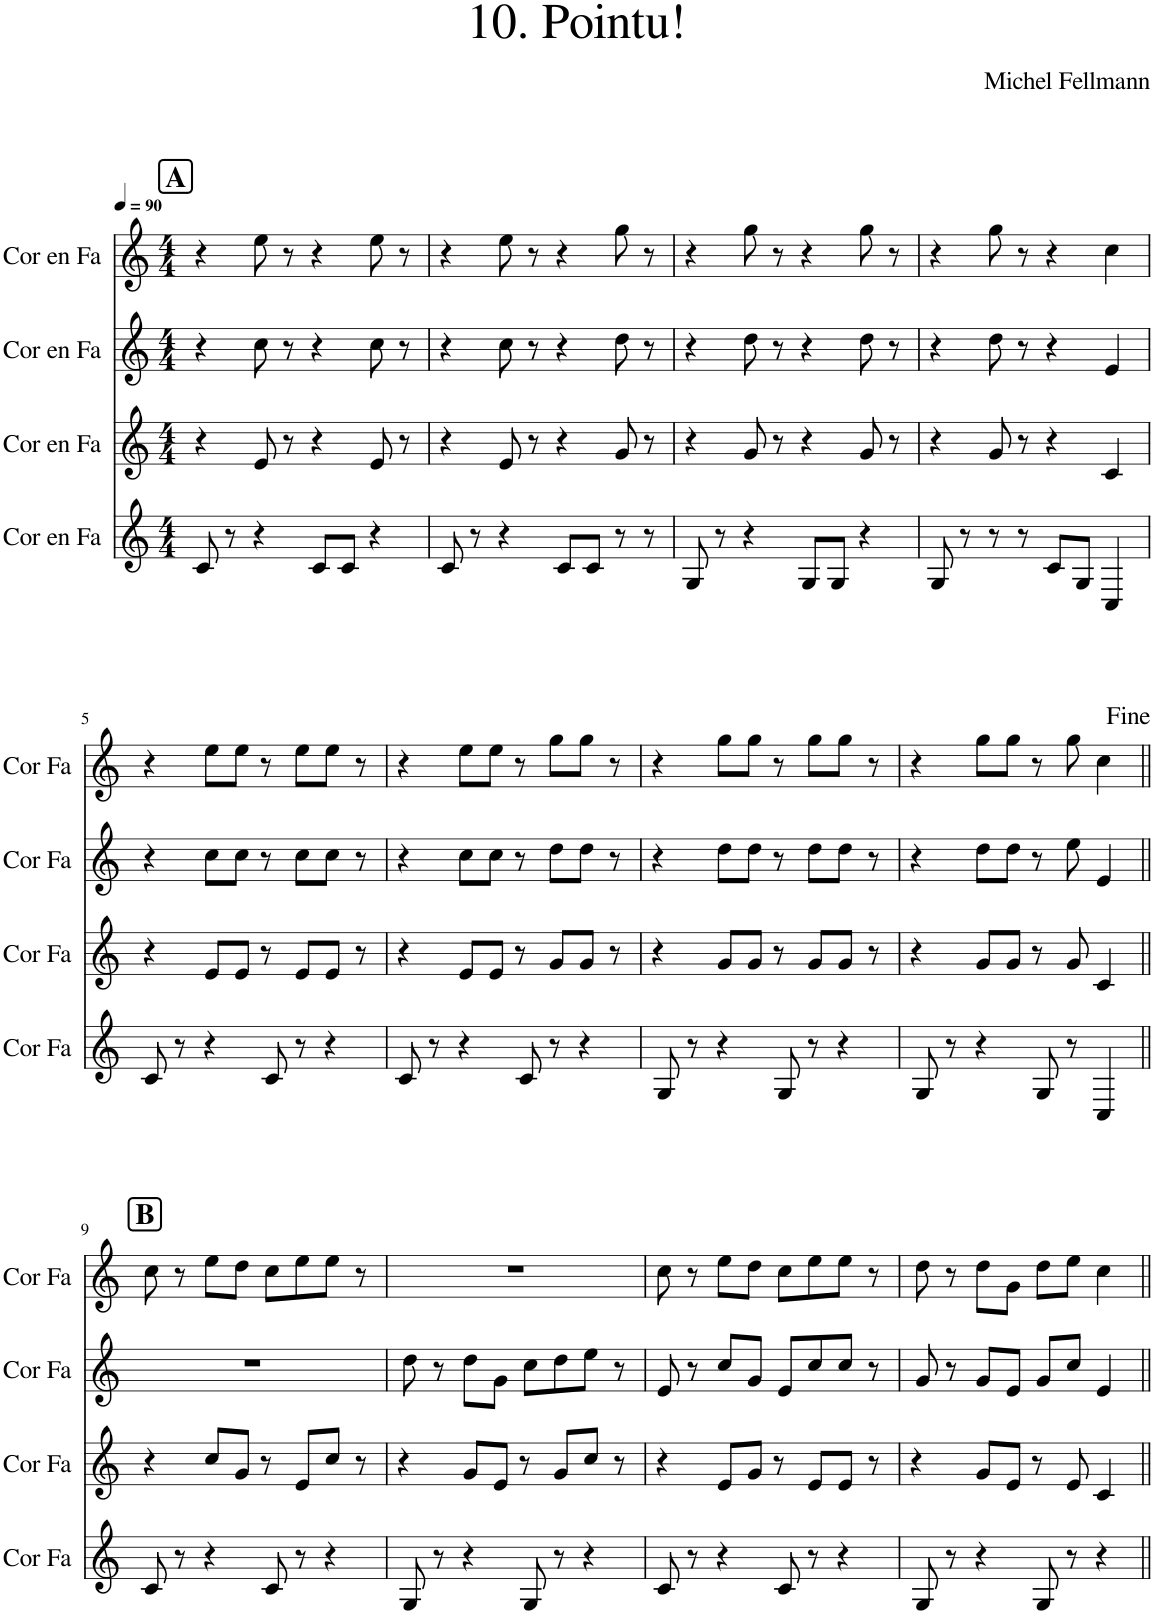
**kern	**kern	**kern	**kern
*part4	*part3	*part2	*part1
*staff4	*staff3	*staff2	*staff1
*I"Cor en Fa	*I"Cor en Fa	*I"Cor en Fa	*I"Cor en Fa
*I'Cor Fa	*I'Cor Fa	*I'Cor Fa	*I'Cor Fa
*clefG2	*clefG2	*clefG2	*clefG2
*Trd4c7	*Trd4c7	*Trd4c7	*Trd4c7
*k[]	*k[]	*k[]	*k[]
*M4/4	*M4/4	*M4/4	*M4/4
*MM90	*MM90	*MM90	*MM90
!!LO:REH:place=s1:a:B:cj:fs=14:t=A
=1	=1	=1	=1
8c/	4r	4r	4r
8r	.	.	.
4r	8e/	8cc\	8ee\
.	8r	8r	8r
8c/L	4r	4r	4r
8c/J	.	.	.
4r	8e/	8cc\	8ee\
.	8r	8r	8r
=2	=2	=2	=2
8c/	4r	4r	4r
8r	.	.	.
4r	8e/	8cc\	8ee\
.	8r	8r	8r
8c/L	4r	4r	4r
8c/J	.	.	.
8r	8g/	8dd\	8gg\
8r	8r	8r	8r
=3	=3	=3	=3
8G/	4r	4r	4r
8r	.	.	.
4r	8g/	8dd\	8gg\
.	8r	8r	8r
8G/L	4r	4r	4r
8G/J	.	.	.
4r	8g/	8dd\	8gg\
.	8r	8r	8r
=4	=4	=4	=4
8G/	4r	4r	4r
8r	.	.	.
8r	8g/	8dd\	8gg\
8r	8r	8r	8r
8c/L	4r	4r	4r
8G/J	.	.	.
4C/	4c/	4e/	4cc\
!!LO:LB:g=z
=5	=5	=5	=5
8c/	4r	4r	4r
8r	.	.	.
4r	8e/L	8cc\L	8ee\L
.	8e/J	8cc\J	8ee\J
8c/	8r	8r	8r
8r	8e/L	8cc\L	8ee\L
4r	8e/J	8cc\J	8ee\J
.	8r	8r	8r
=6	=6	=6	=6
8c/	4r	4r	4r
8r	.	.	.
4r	8e/L	8cc\L	8ee\L
.	8e/J	8cc\J	8ee\J
8c/	8r	8r	8r
8r	8g/L	8dd\L	8gg\L
4r	8g/J	8dd\J	8gg\J
.	8r	8r	8r
=7	=7	=7	=7
8G/	4r	4r	4r
8r	.	.	.
4r	8g/L	8dd\L	8gg\L
.	8g/J	8dd\J	8gg\J
8G/	8r	8r	8r
8r	8g/L	8dd\L	8gg\L
4r	8g/J	8dd\J	8gg\J
.	8r	8r	8r
=8	=8	=8	=8
8G/	4r	4r	4r
8r	.	.	.
4r	8g/L	8dd\L	8gg\L
.	8g/J	8dd\J	8gg\J
8G/	8r	8r	8r
8r	8g/	8ee\	8gg\
4C/	4c/	4e/	4cc\
!!LO:LB:g=z
!!LO:REH:place=s1:a:B:cj:fs=14:t=B
=9||	=9||	=9||	=9||
8c/	4r	1r	8cc\
8r	.	.	8r
4r	8cc/L	.	8ee\L
.	8g/J	.	8dd\J
8c/	8r	.	8cc\L
8r	8e/L	.	8ee\
4r	8cc/J	.	8ee\J
.	8r	.	8r
=10	=10	=10	=10
8G/	4r	8dd\	1r
8r	.	8r	.
4r	8g/L	8dd\L	.
.	8e/J	8g\J	.
8G/	8r	8cc\L	.
8r	8g/L	8dd\	.
4r	8cc/J	8ee\J	.
.	8r	8r	.
=11	=11	=11	=11
8c/	4r	8e/	8cc\
8r	.	8r	8r
4r	8e/L	8cc/L	8ee\L
.	8g/J	8g/J	8dd\J
8c/	8r	8e/L	8cc\L
8r	8e/L	8cc/	8ee\
4r	8e/J	8cc/J	8ee\J
.	8r	8r	8r
=12	=12	=12	=12
8G/	4r	8g/	8dd\
8r	.	8r	8r
4r	8g/L	8g/L	8dd\L
.	8e/J	8e/J	8g\J
8G/	8r	8g/L	8dd\L
8r	8e/	8cc/J	8ee\J
4r	4c/	4e/	4cc\
=||	=||	=||	=||
*-	*-	*-	*-
